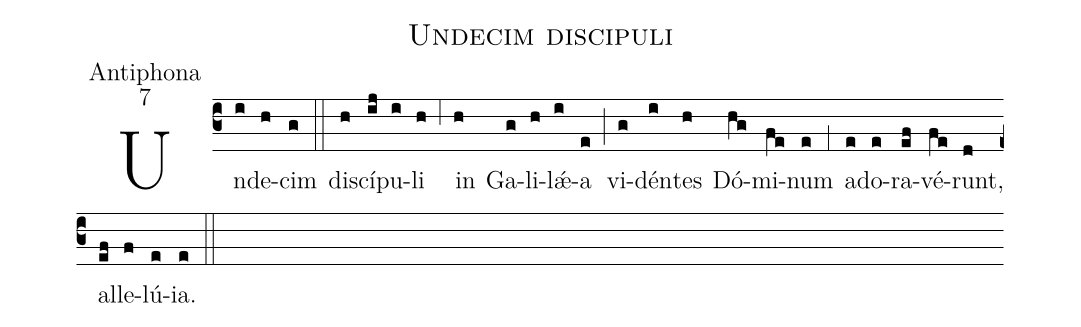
name:Undecim discipuli;
office-part:Antiphona;
mode:7;
%%
(c3) Un(i)de(h)cim(g) (::) di(h)scí(ij)pu(i)li(h) (;6) in(h) Ga(g)li(h)l<sp>'ae</sp>(i)a(e) (;) vi(g)dén(i)tes(h) Dó(hg)mi(fe)num(e) (;1) a(e)do(e)ra(ef)vé(fe)runt,(d) al(ef)le(f)lú(e)ia.(e) (::)
